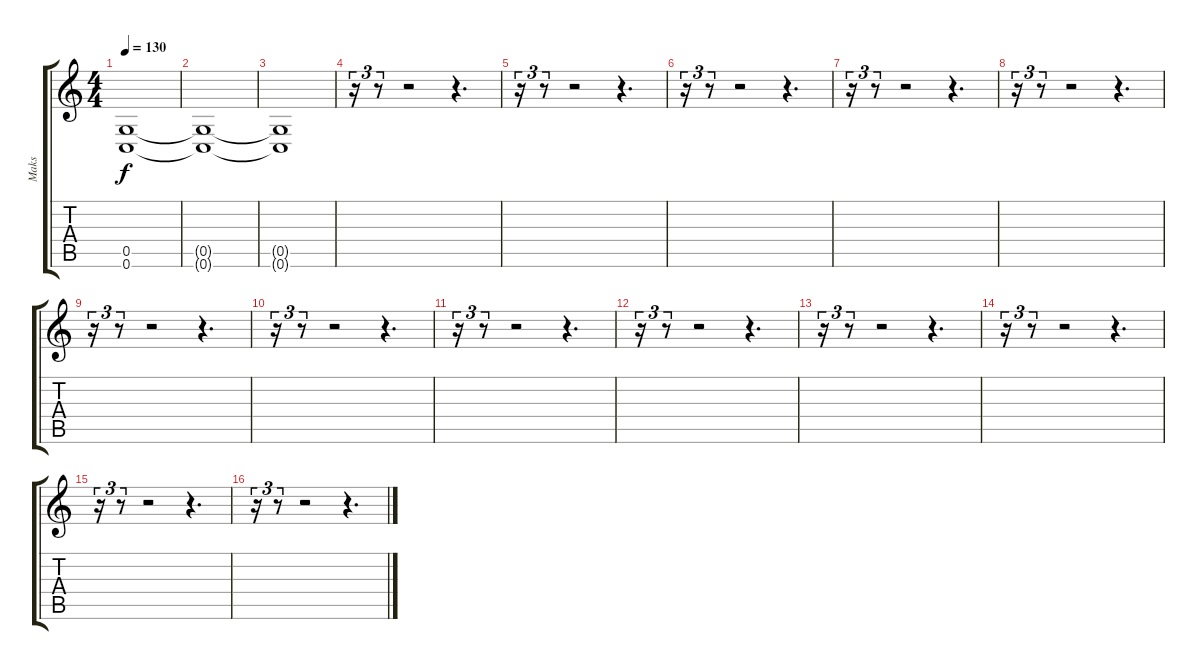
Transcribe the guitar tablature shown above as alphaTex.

\track ("Maks" "Maks") {instrument distortionguitar}
\staff {score tabs}
\tuning (D4 A3 F3 C3 G2 C2) {hide}
\ts (4 4)
\tempo 130
\clef g2
\ks c
(0.5{t} 0.6{t}).1{dy f} |
(0.5{t} 0.6{t}).1 |
(0.5{t} 0.6{t}).1 |
r.16{tu (3 2)} r.8{tu (3 2)} r.2 r.4{d} |
r.16{tu (3 2)} r.8{tu (3 2)} r.2 r.4{d} |
r.16{tu (3 2)} r.8{tu (3 2)} r.2 r.4{d} |
r.16{tu (3 2)} r.8{tu (3 2)} r.2 r.4{d} |
r.16{tu (3 2)} r.8{tu (3 2)} r.2 r.4{d} |
r.16{tu (3 2)} r.8{tu (3 2)} r.2 r.4{d} |
r.16{tu (3 2)} r.8{tu (3 2)} r.2 r.4{d} |
r.16{tu (3 2)} r.8{tu (3 2)} r.2 r.4{d} |
r.16{tu (3 2)} r.8{tu (3 2)} r.2 r.4{d} |
r.16{tu (3 2)} r.8{tu (3 2)} r.2 r.4{d} |
r.16{tu (3 2)} r.8{tu (3 2)} r.2 r.4{d} |
r.16{tu (3 2)} r.8{tu (3 2)} r.2 r.4{d} |
r.16{tu (3 2)} r.8{tu (3 2)} r.2 r.4{d}
